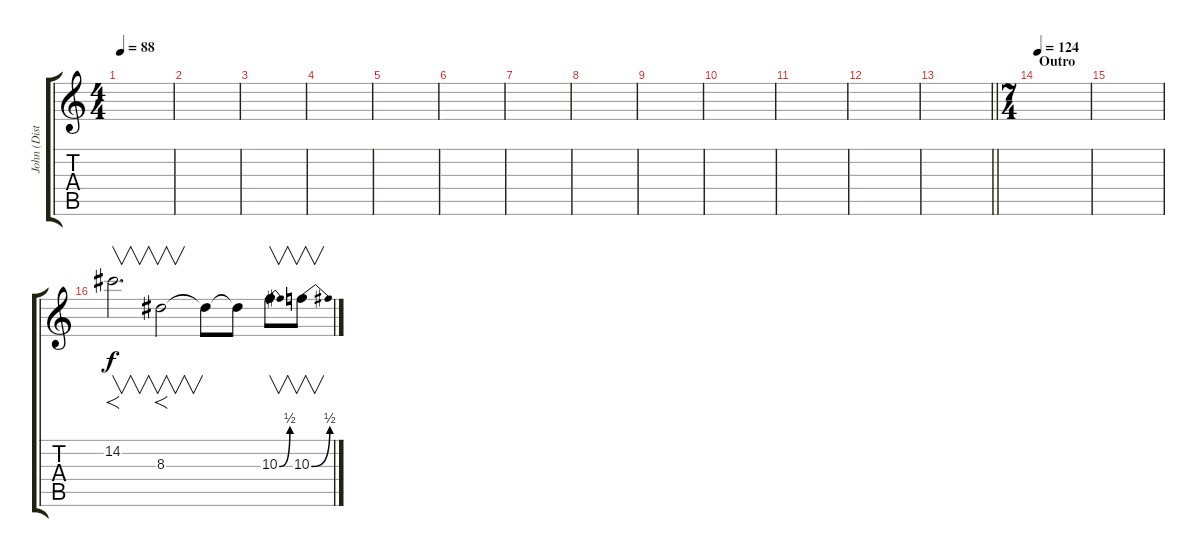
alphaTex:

\track ("John (Distortion/Reverb)" "John (Dist") {instrument distortionguitar}
\staff {score tabs}
\tuning (E4 B3 G3 D3 A2 E2) {hide}
\ts (4 4)
\tempo 88
\clef g2
\ks c
|
|
|
|
|
|
|
|
|
|
|
|
\barLineRight lightlight
|
\ts (7 4)
\section ("" "Outro")
\tempo 124
|
|
14.2.2{f v d volume 6 balance 16 instrument stringensemble1} 8.3.2{f v} 8.3{t}.8 8.3{t}.8 10.3{be (bend 0 0 60 2)}.8{v} 10.3{be (bend 0 0 60 2)}.8{v}
